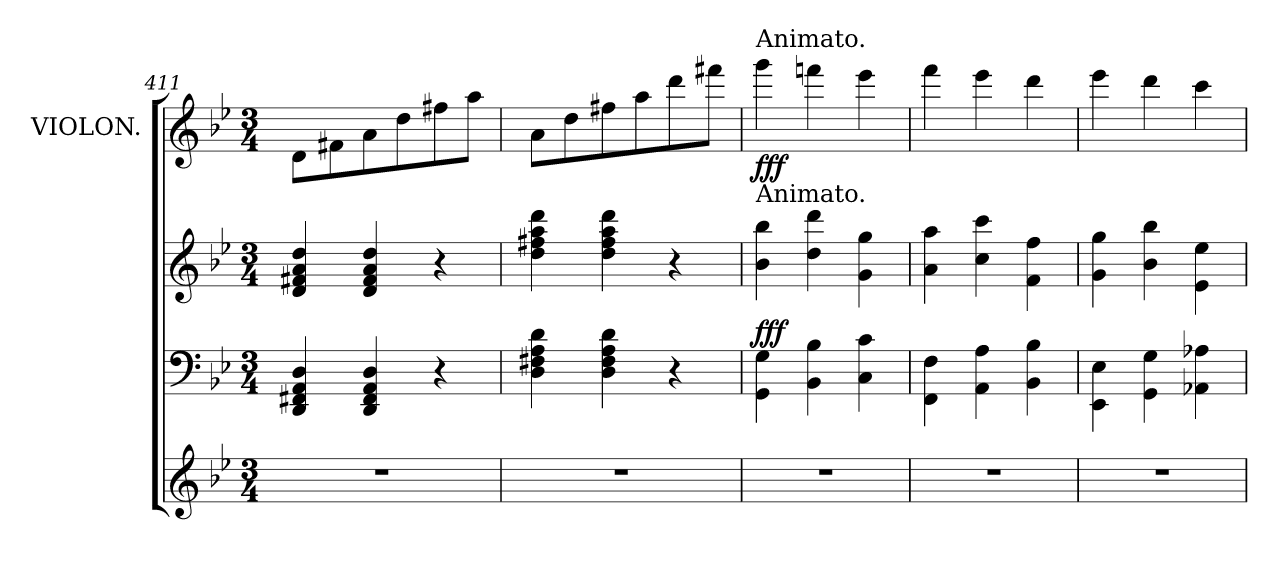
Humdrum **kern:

**kern	**kern	**kern	**dynam	**kern	**dynam
*part3	*part2	*part2	*part2	*part1	*part1
*staff4	*staff3	*staff2	*staff2/3	*staff1	*staff1
*	*	*	*	*I"VIOLON.	*
*clefG2	*clefF4	*clefG2	*	*clefG2	*
*k[b-e-]	*k[b-e-]	*k[b-e-]	*	*k[b-e-]	*
*B-:	*B-:	*B-:	*	*B-:	*
*M3/4	*M3/4	*M3/4	*	*M3/4	*
=411	=411	=411	=411	=411	=411
2.r	4DD/ 4FF#X/ 4AA/ 4D/	4d/ 4f#X/ 4a/ 4dd/	.	8d\L	.
.	.	.	.	8f#X\	.
.	4DD/ 4FF#/ 4AA/ 4D/	4d/ 4f#/ 4a/ 4dd/	.	8a\	.
.	.	.	.	8dd\	.
.	4r	4r	.	8ff#X\	.
.	.	.	.	8aa\J	.
=412	=412	=412	=412	=412	=412
2.r	4D\ 4F#X\ 4A\ 4d\	4dd\ 4ff#X\ 4aa\ 4ddd\	.	8a\L	.
.	.	.	.	8dd\	.
.	4D\ 4F#\ 4A\ 4d\	4dd\ 4ff#\ 4aa\ 4ddd\	.	8ff#X\	.
.	.	.	.	8aa\	.
.	4r	4r	.	8ddd\	.
.	.	.	.	8fff#X\J	.
!!LO:LB:g=z
=413	=413	=413	=413	=413	=413
!	!	!	!	!LO:TX:a:t=Animato.	!
!	!	!LO:TX:a:t=Animato.	!	!	!
!	!	!	!LO:DY:a=2	!	!LO:DY:b
2.r	4GG\ 4G\	4b-\ 4bb-\	fff	4ggg\	fff
.	4BB-\ 4B-\	4dd\ 4ddd\	.	4fffn\	.
.	4C\ 4c\	4g\ 4gg\	.	4eee-\	.
=414	=414	=414	=414	=414	=414
2.r	4FF\ 4F\	4a\ 4aa\	.	4fff\	.
.	4AA\ 4A\	4cc\ 4ccc\	.	4eee-\	.
.	4BB-\ 4B-\	4f\ 4ff\	.	4ddd\	.
=415	=415	=415	=415	=415	=415
2.r	4EE-\ 4E-\	4g\ 4gg\	.	4eee-\	.
.	4GG\ 4G\	4b-\ 4bb-\	.	4ddd\	.
.	4AA-X\ 4A-X\	4e-\ 4ee-\	.	4ccc\	.
=	=	=	=	=	=
*-	*-	*-	*-	*-	*-
